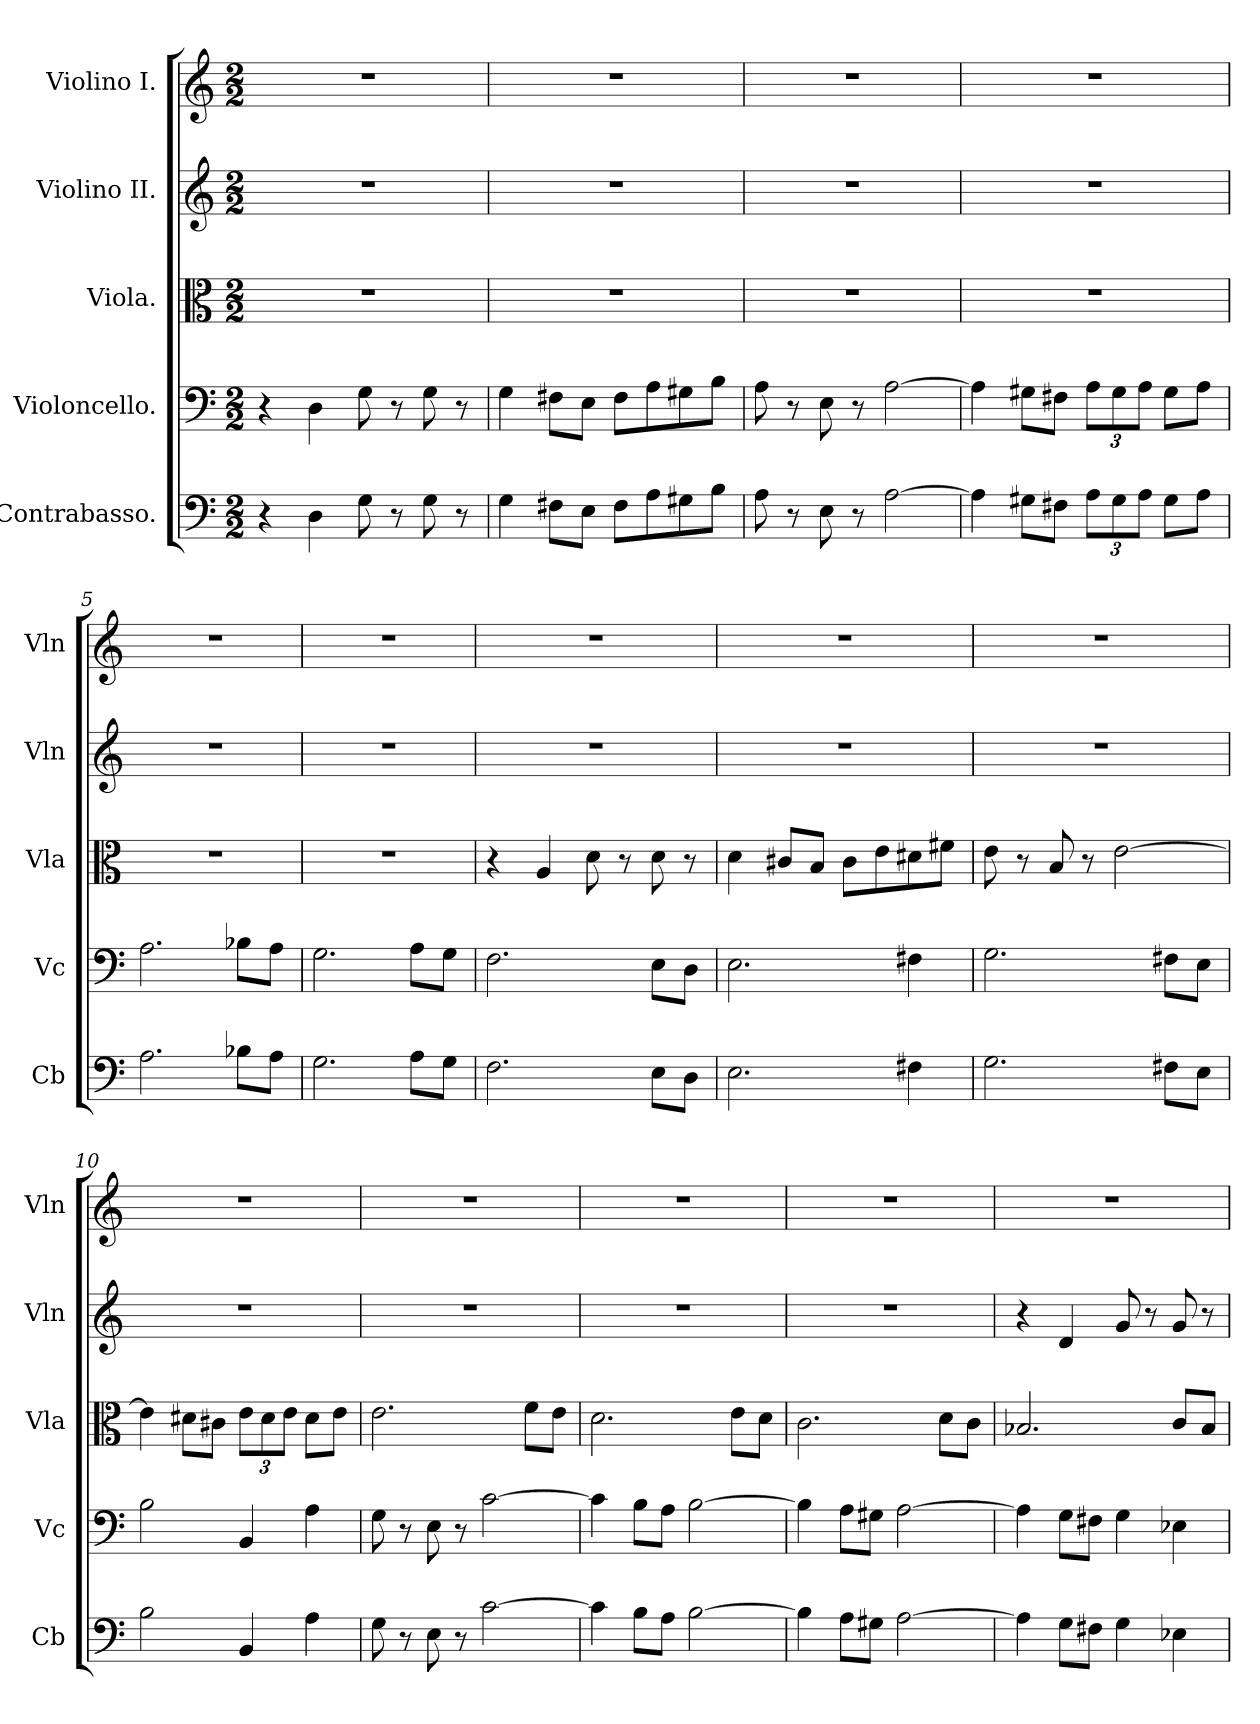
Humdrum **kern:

**kern	**kern	**kern	**kern	**kern
*part5	*part4	*part3	*part2	*part1
*staff5	*staff4	*staff3	*staff2	*staff1
*I"Contrabasso.	*I"Violoncello.	*I"Viola.	*I"Violino II.	*I"Violino I.
*I'Cb	*I'Vc	*I'Vla	*I'Vln	*I'Vln
*clefF4	*clefF4	*clefC3	*clefG2	*clefG2
*ITrd7c12	*	*	*	*
*k[]	*k[]	*k[]	*k[]	*k[]
*M2/2	*M2/2	*M2/2	*M2/2	*M2/2
*MM132	*MM132	*MM132	*MM132	*MM132
=1	=1	=1	=1	=1
4r	4r	1r	1r	1r
4DD\	4D\	.	.	.
8GG\	8G\	.	.	.
8r	8r	.	.	.
8GG\	8G\	.	.	.
8r	8r	.	.	.
=2	=2	=2	=2	=2
4GG\	4G\	1r	1r	1r
8FF#X\L	8F#X\L	.	.	.
8EE\J	8E\J	.	.	.
8FF#\L	8F#\L	.	.	.
8AA\	8A\	.	.	.
8GG#X\	8G#X\	.	.	.
8BB\J	8B\J	.	.	.
=3	=3	=3	=3	=3
8AA\	8A\	1r	1r	1r
8r	8r	.	.	.
8EE\	8E\	.	.	.
8r	8r	.	.	.
[2AA\	[2A\	.	.	.
=4	=4	=4	=4	=4
4AA\]	4A\]	1r	1r	1r
8GG#X\L	8G#X\L	.	.	.
8FF#X\J	8F#X\J	.	.	.
*Xbrackettup	*Xbrackettup	*	*	*
12AA\L	12A\L	.	.	.
12GG#\	12G#\	.	.	.
12AA\J	12A\J	.	.	.
8GG#\L	8G#\L	.	.	.
8AA\J	8A\J	.	.	.
=5	=5	=5	=5	=5
2.AA\	2.A\	1r	1r	1r
8BB-X\L	8B-X\L	.	.	.
8AA\J	8A\J	.	.	.
=6	=6	=6	=6	=6
2.GG\	2.G\	1r	1r	1r
8AA\L	8A\L	.	.	.
8GG\J	8G\J	.	.	.
=7	=7	=7	=7	=7
2.FF\	2.F\	4r	1r	1r
.	.	4A/	.	.
.	.	8d\	.	.
.	.	8r	.	.
8EE\L	8E\L	8d\	.	.
8DD\J	8D\J	8r	.	.
=8	=8	=8	=8	=8
2.EE\	2.E\	4d\	1r	1r
.	.	8c#X/L	.	.
.	.	8B/J	.	.
.	.	8c#\L	.	.
.	.	8e\	.	.
4FF#X\	4F#X\	8d#X\	.	.
.	.	8f#X\J	.	.
=9	=9	=9	=9	=9
2.GG\	2.G\	8e\	1r	1r
.	.	8r	.	.
.	.	8B/	.	.
.	.	8r	.	.
.	.	[2e\	.	.
8FF#X\L	8F#X\L	.	.	.
8EE\J	8E\J	.	.	.
=10	=10	=10	=10	=10
2BB\	2B\	4e\]	1r	1r
.	.	8d#X\L	.	.
.	.	8c#X\J	.	.
*	*	*Xbrackettup	*	*
4BBB/	4BB/	12e\L	.	.
.	.	12d#\	.	.
.	.	12e\J	.	.
4AA\	4A\	8d#\L	.	.
.	.	8e\J	.	.
=11	=11	=11	=11	=11
8GG\	8G\	2.e\	1r	1r
8r	8r	.	.	.
8EE\	8E\	.	.	.
8r	8r	.	.	.
[2C\	[2c\	.	.	.
.	.	8f\L	.	.
.	.	8e\J	.	.
=12	=12	=12	=12	=12
4C\]	4c\]	2.d\	1r	1r
8BB\L	8B\L	.	.	.
8AA\J	8A\J	.	.	.
[2BB\	[2B\	.	.	.
.	.	8e\L	.	.
.	.	8d\J	.	.
=13	=13	=13	=13	=13
4BB\]	4B\]	2.c\	1r	1r
8AA\L	8A\L	.	.	.
8GG#X\J	8G#X\J	.	.	.
[2AA\	[2A\	.	.	.
.	.	8d\L	.	.
.	.	8c\J	.	.
=14	=14	=14	=14	=14
4AA\]	4A\]	2.B-X/	4r	1r
8GG\L	8G\L	.	4d/	.
8FF#X\J	8F#X\J	.	.	.
4GG\	4G\	.	8g/	.
.	.	.	8r	.
4EE-X\	4E-X\	8c/L	8g/	.
.	.	8B-/J	8r	.
=	=	=	=	=
*-	*-	*-	*-	*-
